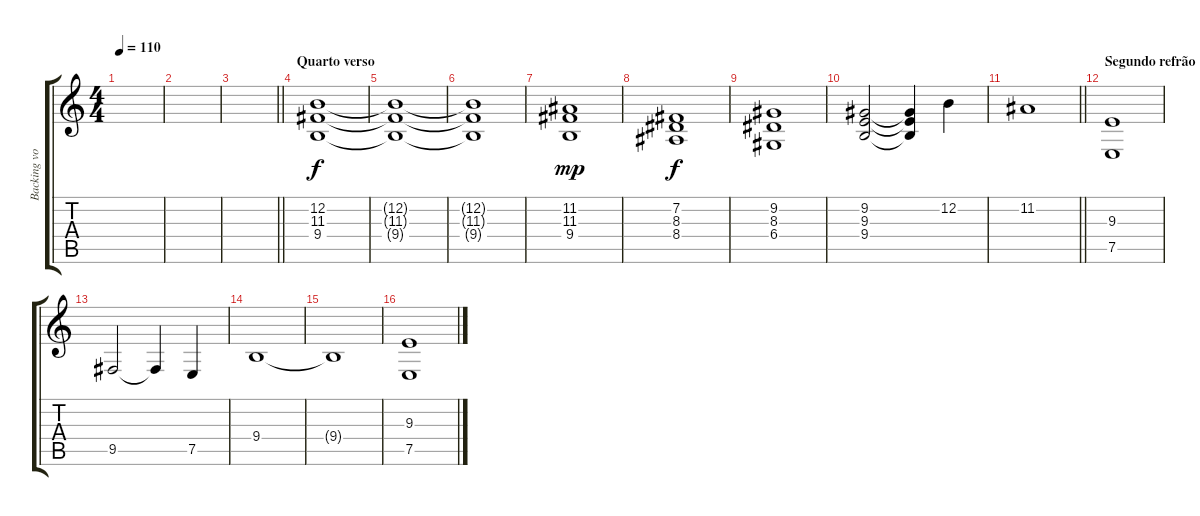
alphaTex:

\track ("Backing vocal" "Backing vo") {instrument voiceoohs}
\staff {score tabs}
\tuning (E4 B3 G3 D3 A2 E2) {hide}
\ts (4 4)
\tempo 110
\clef g2
\ks c
|
|
\barLineRight lightlight
|
\section ("" "Quarto verso")
(12.2 11.3 9.4).1{volume 8} |
(12.2{t} 11.3{t} 9.4{t}).1 |
(12.2{t} 11.3{t} 9.4{t}).1 |
(11.2 11.3 9.4).1{dy mp} |
(7.2 8.3 8.4).1{dy f} |
(9.2 8.3 6.4).1 |
(9.2 9.3 9.4).2 (9.2{t} 9.3{t} 9.4{t}).4 12.2.4 |
\barLineRight lightlight
11.2.1 |
\section ("" "Segundo refrão")
(9.3 7.5).1{volume 10} |
9.5.2 9.5{t}.4 7.5.4 |
9.4.1 |
9.4{t}.1 |
(9.3 7.5).1
